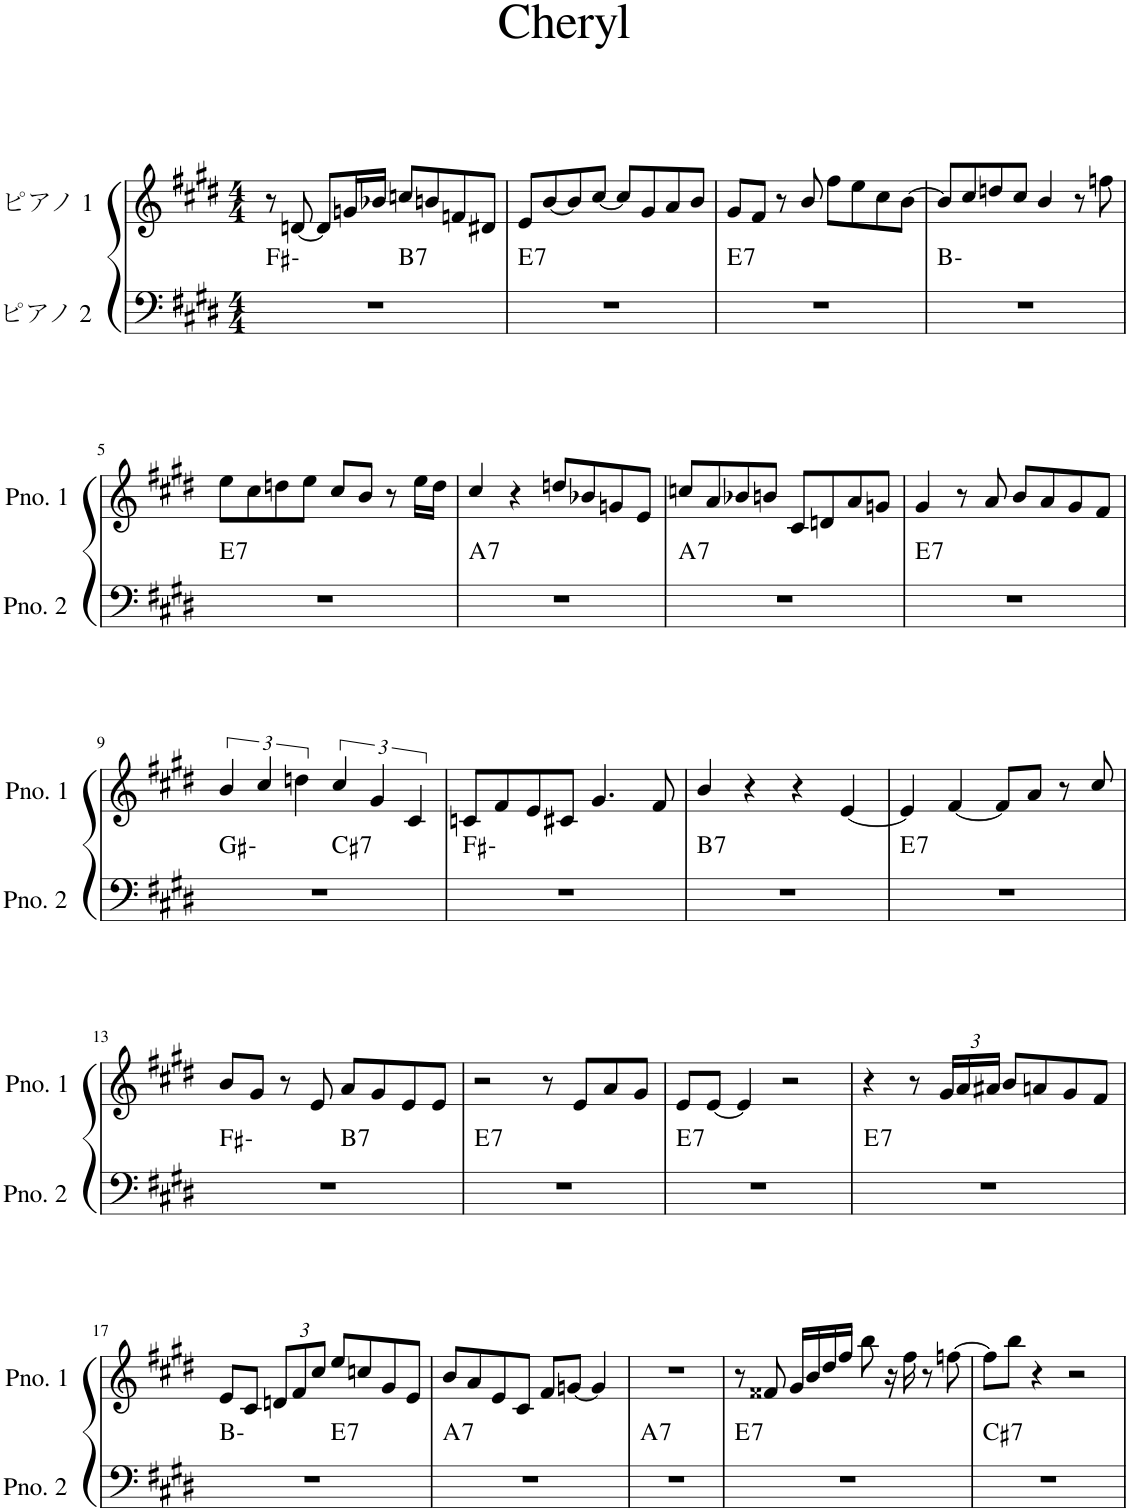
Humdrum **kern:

**kern	**harte	**kern
*part2	*part2	*part1
*staff2	*	*staff1
*I"ピアノ 2	*	*I"ピアノ 1
*clefF4	*	*clefG2
*k[f#c#g#d#]	*	*k[f#c#g#d#]
*M4/4	*	*M4/4
=1	=1	=1
*^	*	*
1r	2ryy	F#:min	8r
.	.	.	[8dn/
.	.	.	8d/L]
.	.	.	16gn/L
.	.	.	16b-X/JJ
!	!	!LO:H:kt=7	!
.	2ryy	B:7	8ccn/L
.	.	.	8bn/
.	.	.	8fn/
.	.	.	8d#X/J
=2	=2	=2	=2
!	!	!LO:H:kt=7	!
*v	*v	*	*
1r	E:7	8e/L
.	.	[8b/
.	.	8b/]
.	.	[8cc#/J
.	.	8cc#/L]
.	.	8g#/
.	.	8a/
.	.	8b/J
=3	=3	=3
!	!LO:H:kt=7	!
1r	E:7	8g#/L
.	.	8f#/J
.	.	8r
.	.	8b/
.	.	8ff#\L
.	.	8ee\
.	.	8cc#\
.	.	[8b\J
=4	=4	=4
1r	B:min	8b/L]
.	.	8cc#/
.	.	8ddn/
.	.	8cc#/J
.	.	4b/
.	.	8r
.	.	8ffn\
!!LO:LB:g=z
=5	=5	=5
!	!LO:H:kt=7	!
1r	E:7	8ee\L
.	.	8cc#\
.	.	8ddn\
.	.	8ee\J
.	.	8cc#/L
.	.	8b/J
.	.	8r
.	.	16ee\LL
.	.	16dd\JJ
=6	=6	=6
!	!LO:H:kt=7	!
1r	A:7	4cc#/
.	.	4r
.	.	8ddn/L
.	.	8b-X/
.	.	8gn/
.	.	8e/J
=7	=7	=7
!	!LO:H:kt=7	!
1r	A:7	8ccn/L
.	.	8a/
.	.	8b-X/
.	.	8bn/J
.	.	8c#/L
.	.	8dn/
.	.	8a/
.	.	8gn/J
=8	=8	=8
!	!LO:H:kt=7	!
1r	E:7	4g#/
.	.	8r
.	.	8a/
.	.	8b/L
.	.	8a/
.	.	8g#/
.	.	8f#/J
!!LO:LB:g=z
=9	=9	=9
*^	*	*
1r	2ryy	G#:min	6b/
.	.	.	6cc#/
.	.	.	6ddn\
!	!	!LO:H:kt=7	!
.	2ryy	C#:7	6cc#/
.	.	.	6g#/
.	.	.	6c#/
*v	*v	*	*
=10	=10	=10
1r	F#:min	8cn/L
.	.	8f#/
.	.	8e/
.	.	8c#X/J
.	.	4.g#/
.	.	8f#/
=11	=11	=11
!	!LO:H:kt=7	!
1r	B:7	4b/
.	.	4r
.	.	4r
.	.	[4e/
=12	=12	=12
!	!LO:H:kt=7	!
1r	E:7	4e/]
.	.	[4f#/
.	.	8f#/L]
.	.	8a/J
.	.	8r
.	.	8cc#/
!!LO:LB:g=z
=13	=13	=13
*^	*	*
1r	2ryy	F#:min	8b/L
.	.	.	8g#/J
.	.	.	8r
.	.	.	8e/
!	!	!LO:H:kt=7	!
.	2ryy	B:7	8a/L
.	.	.	8g#/
.	.	.	8e/
.	.	.	8e/J
=14	=14	=14	=14
!	!	!LO:H:kt=7	!
*v	*v	*	*
1r	E:7	2r
.	.	8r
.	.	8e/L
.	.	8a/
.	.	8g#/J
=15	=15	=15
!	!LO:H:kt=7	!
1r	E:7	8e/L
.	.	[8e/J
.	.	4e/]
.	.	2r
=16	=16	=16
!	!LO:H:kt=7	!
1r	E:7	4r
.	.	8r
*	*	*Xbrackettup
.	.	24g#/LL
.	.	24a/
.	.	24a#X/JJ
.	.	8b/L
.	.	8an/
.	.	8g#/
.	.	8f#/J
!!LO:LB:g=z
=17	=17	=17
*^	*	*
1r	2ryy	B:min	8e/L
.	.	.	8c#/J
.	.	.	12dn/L
.	.	.	12f#/
.	.	.	12cc#/J
!	!	!LO:H:kt=7	!
.	2ryy	E:7	8ee/L
.	.	.	8ccn/
.	.	.	8g#/
.	.	.	8e/J
=18	=18	=18	=18
!	!	!LO:H:kt=7	!
*v	*v	*	*
1r	A:7	8b/L
.	.	8a/
.	.	8e/
.	.	8c#/J
.	.	8f#/L
.	.	[8gn/J
.	.	4g/]
=19	=19	=19
!	!LO:H:kt=7	!
1r	A:7	1r
=20	=20	=20
!	!LO:H:kt=7	!
1r	E:7	8r
.	.	8f##X/
.	.	16g#/LL
.	.	16b/
.	.	16dd#/
.	.	16ff#/JJ
.	.	8bb\
.	.	16r
.	.	16ff#\
.	.	8r
.	.	[8ffn\
=21	=21	=21
!	!LO:H:kt=7	!
1r	C#:7	8ff\L]
.	.	8bb\J
.	.	4r
.	.	2r
=	=	=
*-	*-	*-
